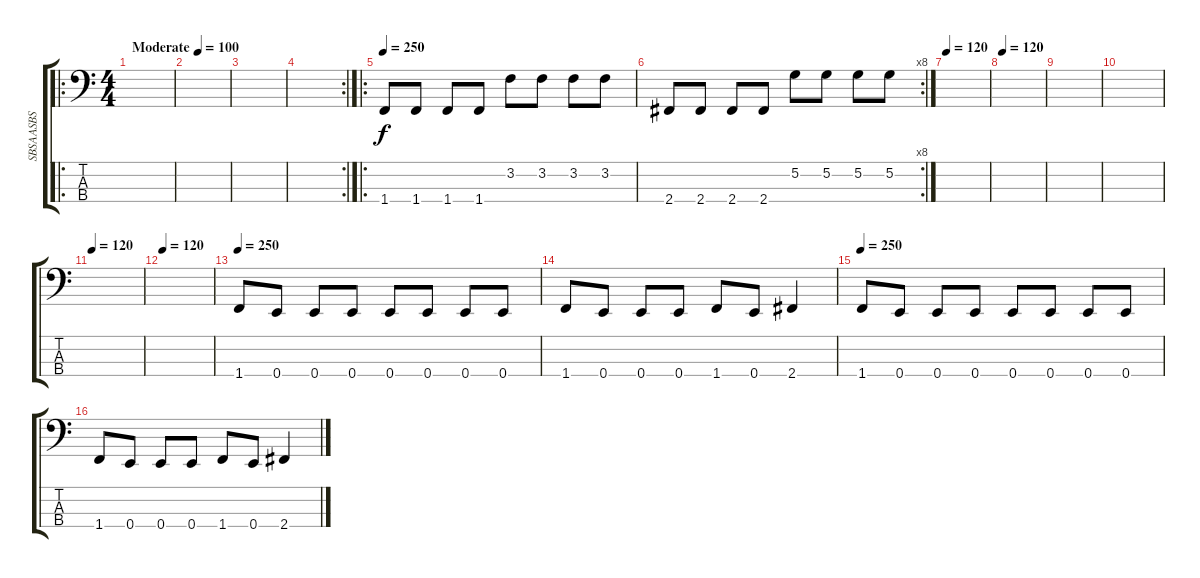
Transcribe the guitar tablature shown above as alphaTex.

\track ("SBSAASBS" "SBSAASBS") {instrument electricbasspick}
\staff {score tabs}
\tuning (G2 D2 A1 E1) {hide}
\ro
\ts (4 4)
\tempo (100 "Moderate")
\clef f4
\ks c
|
|
|
\rc 2
|
\ro
\tempo 250
1.4.8 1.4.8 1.4.8 1.4.8 3.2.8 3.2.8 3.2.8 3.2.8 |
\rc 8
2.4.8 2.4.8 2.4.8 2.4.8 5.2.8 5.2.8 5.2.8 5.2.8 |
\tempo 120
|
\tempo 120
|
|
|
\tempo 120
|
\tempo 120
|
\tempo 250
1.4.8 0.4.8 0.4.8 0.4.8 0.4.8 0.4.8 0.4.8 0.4.8 |
1.4.8 0.4.8 0.4.8 0.4.8 1.4.8 0.4.8 2.4.4 |
\tempo 250
1.4.8 0.4.8 0.4.8 0.4.8 0.4.8 0.4.8 0.4.8 0.4.8 |
1.4.8 0.4.8 0.4.8 0.4.8 1.4.8 0.4.8 2.4.4
